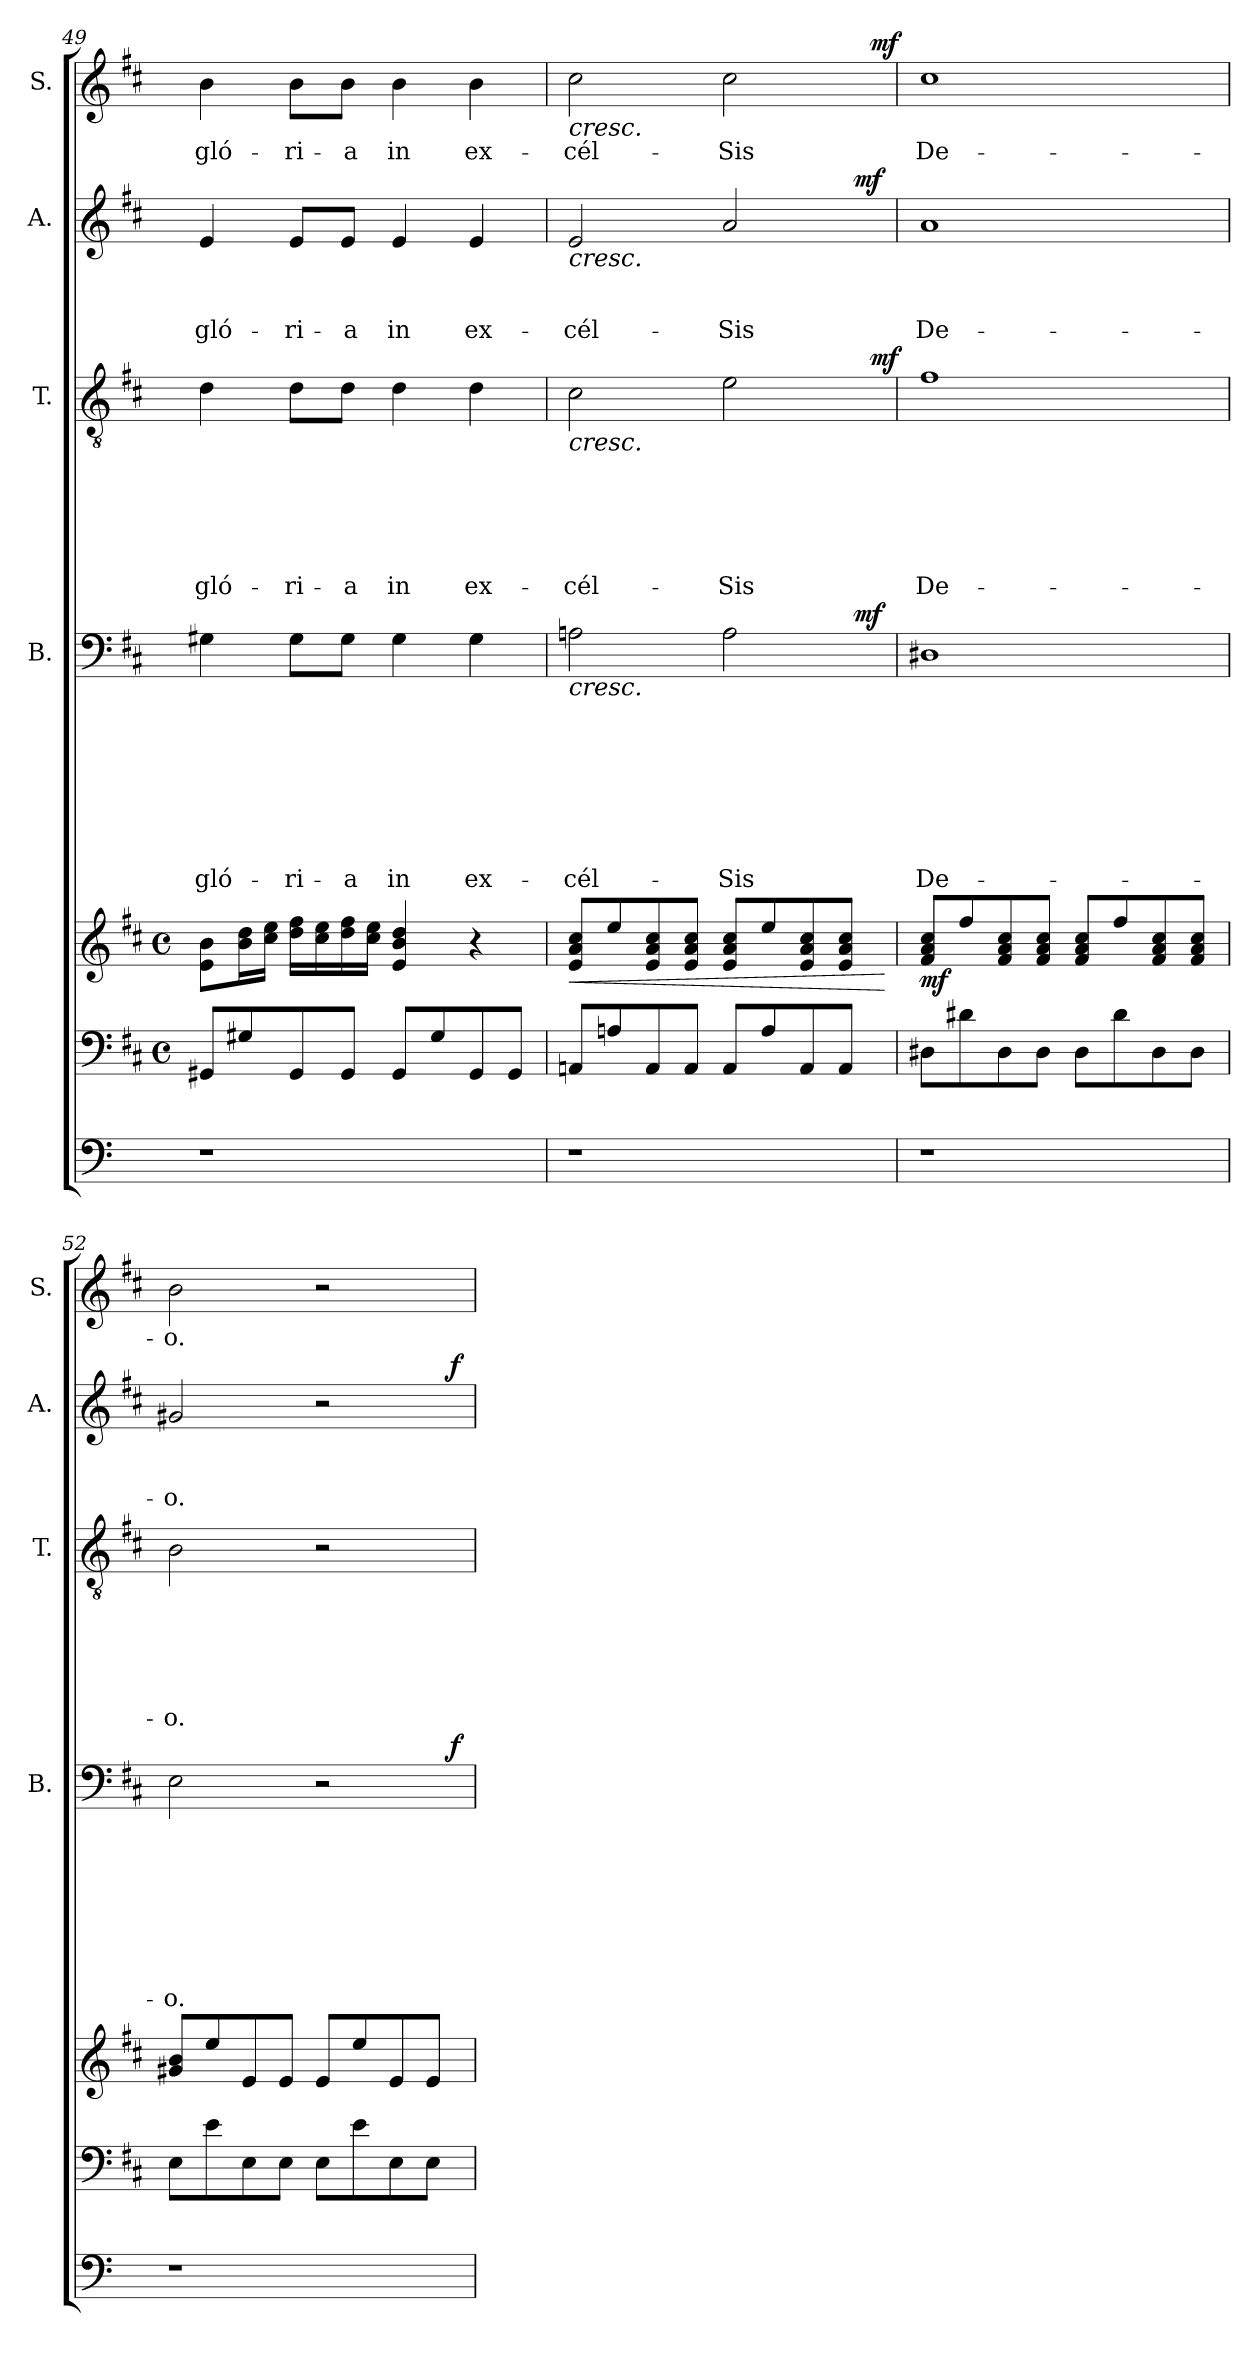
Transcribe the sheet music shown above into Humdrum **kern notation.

**kern	**kern	**kern	**dynam	**kern	**text	**text	**text	**text	**text	**text	**text	**text	**dynam	**kern	**text	**text	**text	**text	**text	**text	**dynam	**kern	**text	**text	**text	**dynam	**kern	**text	**dynam
*part7	*part6	*part5	*part5	*part4	*part4	*part4	*part4	*part4	*part4	*part4	*part4	*part4	*part4	*part3	*part3	*part3	*part3	*part3	*part3	*part3	*part3	*part2	*part2	*part2	*part2	*part2	*part1	*part1	*part1
*staff7	*staff6	*staff5	*staff5	*staff4	*staff4	*staff4	*staff4	*staff4	*staff4	*staff4	*staff4	*staff4	*staff4	*staff3	*staff3	*staff3	*staff3	*staff3	*staff3	*staff3	*staff3	*staff2	*staff2	*staff2	*staff2	*staff2	*staff1	*staff1	*staff1
*	*	*	*	*I"B.	*	*	*	*	*	*	*	*	*	*I"T.	*	*	*	*	*	*	*	*I"A.	*	*	*	*	*I"S.	*	*
*	*	*	*	*I'B.	*	*	*	*	*	*	*	*	*	*I'T.	*	*	*	*	*	*	*	*I'A.	*	*	*	*	*I'S.	*	*
*clefF4	*clefF4	*clefG2	*	*clefF4	*	*	*	*	*	*	*	*	*	*clefGv2	*	*	*	*	*	*	*	*clefG2	*	*	*	*	*clefG2	*	*
*	*ITrd1c2	*ITrd1c2	*	*ITrd1c2	*	*	*	*	*	*	*	*	*	*ITrd1c2	*	*	*	*	*	*	*	*ITrd1c2	*	*	*	*	*ITrd1c2	*	*
*k[]	*k[]	*k[]	*	*k[]	*	*	*	*	*	*	*	*	*	*k[]	*	*	*	*	*	*	*	*k[]	*	*	*	*	*k[]	*	*
*C:	*C:	*C:	*	*C:	*	*	*	*	*	*	*	*	*	*C:	*	*	*	*	*	*	*	*C:	*	*	*	*	*C:	*	*
*	*M4/4	*M4/4	*	*	*	*	*	*	*	*	*	*	*	*	*	*	*	*	*	*	*	*	*	*	*	*	*	*	*
*	*met(c)	*met(c)	*	*	*	*	*	*	*	*	*	*	*	*	*	*	*	*	*	*	*	*	*	*	*	*	*	*	*
=49	=49	=49	=49	=49	=49	=49	=49	=49	=49	=49	=49	=49	=49	=49	=49	=49	=49	=49	=49	=49	=49	=49	=49	=49	=49	=49	=49	=49	=49
!	!	!	!	!	!	!	!	!	!	!	!	!LO:LY:b	!	!	!	!	!	!	!	!LO:LY:b	!	!	!	!	!LO:LY:b	!	!	!LO:LY:b	!
1r	8FF#X/L	8d\ 8a\L	.	4F#X\	.	.	.	.	.	.	.	gló-	.	4c\	.	.	.	.	.	gló-	.	4d/	.	.	gló-	.	4a\	gló-	.
.	8F#X/	16a\ 16cc\L	.	.	.	.	.	.	.	.	.	.	.	.	.	.	.	.	.	.	.	.	.	.	.	.	.	.	.
.	.	16b\ 16dd\JJ	.	.	.	.	.	.	.	.	.	.	.	.	.	.	.	.	.	.	.	.	.	.	.	.	.	.	.
!	!	!	!	!	!	!	!	!	!	!	!	!LO:LY:b	!	!	!	!	!	!	!	!LO:LY:b	!	!	!	!	!LO:LY:b	!	!	!LO:LY:b	!
.	8FF#/	16cc\ 16ee\LL	.	8F#\L	.	.	.	.	.	.	.	-ri-	.	8c\L	.	.	.	.	.	-ri-	.	8d/L	.	.	-ri-	.	8a\L	-ri-	.
.	.	16b\ 16dd\	.	.	.	.	.	.	.	.	.	.	.	.	.	.	.	.	.	.	.	.	.	.	.	.	.	.	.
!	!	!	!	!	!	!	!	!	!	!	!	!LO:LY:b	!	!	!	!	!	!	!	!LO:LY:b	!	!	!	!	!LO:LY:b	!	!	!LO:LY:b	!
.	8FF#/J	16cc\ 16ee\	.	8F#\J	.	.	.	.	.	.	.	-a	.	8c\J	.	.	.	.	.	-a	.	8d/J	.	.	-a	.	8a\J	-a	.
.	.	16b\ 16dd\JJ	.	.	.	.	.	.	.	.	.	.	.	.	.	.	.	.	.	.	.	.	.	.	.	.	.	.	.
!	!	!	!	!	!	!	!	!	!	!	!	!LO:LY:b	!	!	!	!	!	!	!	!LO:LY:b	!	!	!	!	!LO:LY:b	!	!	!LO:LY:b	!
.	8FF#/L	4d/ 4a/ 4cc/	.	4F#\	.	.	.	.	.	.	.	in	.	4c\	.	.	.	.	.	in	.	4d/	.	.	in	.	4a\	in	.
.	8F#/	.	.	.	.	.	.	.	.	.	.	.	.	.	.	.	.	.	.	.	.	.	.	.	.	.	.	.	.
!	!	!	!	!	!	!	!	!	!	!	!	!LO:LY:b	!	!	!	!	!	!	!	!LO:LY:b	!	!	!	!	!LO:LY:b	!	!	!LO:LY:b	!
.	8FF#/	4r	.	4F#\	.	.	.	.	.	.	.	ex-	.	4c\	.	.	.	.	.	ex-	.	4d/	.	.	ex-	.	4a\	ex-	.
.	8FF#/J	.	.	.	.	.	.	.	.	.	.	.	.	.	.	.	.	.	.	.	.	.	.	.	.	.	.	.	.
!!LO:LB:g=z
=50	=50	=50	=50	=50	=50	=50	=50	=50	=50	=50	=50	=50	=50	=50	=50	=50	=50	=50	=50	=50	=50	=50	=50	=50	=50	=50	=50	=50	=50
!	!	!	!	!	!	!	!	!	!	!	!	!	!	!	!	!	!	!	!	!	!	!	!	!	!	!	!LO:TX:a:t=s3	!	!
!	!	!	!LO:HP:b	!	!	!	!	!	!	!	!	!LO:LY:b	!LO:HP:b	!	!	!	!	!	!	!LO:LY:b	!LO:HP:b	!	!	!	!LO:LY:b	!LO:HP:b	!	!LO:LY:b	!LO:HP:b
*	*	*	*	*^	*	*	*	*	*	*	*	*	*	*^	*	*	*	*	*	*	*	*^	*	*	*	*	*^	*	*
1r	8GGn/L	8d/ 8g/ 8b/L	<	2Gn\	2ryy	.	.	.	.	.	.	.	-cél-	<	2B\	2...ryy	.	.	.	.	.	-cél-	<	2d/	2ryy	.	.	-cél-	<	2b\	2...ryy	-cél-	<
.	8Gn/	8dd/	.	.	.	.	.	.	.	.	.	.	.	.	.	.	.	.	.	.	.	.	.	.	.	.	.	.	.	.	.	.	.
.	8GG/	8d/ 8g/ 8b/	.	.	.	.	.	.	.	.	.	.	.	.	.	.	.	.	.	.	.	.	.	.	.	.	.	.	.	.	.	.	.
.	8GG/J	8d/ 8g/ 8b/J	.	.	.	.	.	.	.	.	.	.	.	.	.	.	.	.	.	.	.	.	.	.	.	.	.	.	.	.	.	.	.
!	!	!	!	!	!	!	!	!	!	!	!	!	!LO:LY:b	!	!	!	!	!	!	!	!	!LO:LY:b	!	!	!	!	!	!LO:LY:b	!	!	!	!LO:LY:b	!
.	8GG/L	8d/ 8g/ 8b/L	.	2G\	4ryy	.	.	.	.	.	.	.	-Sis	.	2d\	.	.	.	.	.	.	-Sis	.	2g/	4ryy	.	.	-Sis	.	2b\	.	-Sis	.
.	8G/	8dd/	.	.	.	.	.	.	.	.	.	.	.	.	.	.	.	.	.	.	.	.	.	.	.	.	.	.	.	.	.	.	.
.	8GG/	8d/ 8g/ 8b/	.	.	8ryy	.	.	.	.	.	.	.	.	.	.	.	.	.	.	.	.	.	.	.	8ryy	.	.	.	.	.	.	.	.
.	8GG/J	8d/ 8g/ 8b/J	.	.	32ryy	.	.	.	.	.	.	.	.	.	.	.	.	.	.	.	.	.	.	.	32ryy	.	.	.	.	.	.	.	.
!	!	!	!	!	!	!	!	!	!	!	!	!	!	!LO:DY:a	!	!	!	!	!	!	!	!	!	!	!	!	!	!	!LO:DY:a	!	!	!	!
.	.	.	.	.	16.ryy	.	.	.	.	.	.	.	.	mf	.	.	.	.	.	.	.	.	.	.	16.ryy	.	.	.	mf	.	.	.	.
!	!	!	!	!	!	!	!	!	!	!	!	!	!	!	!	!	!	!	!	!	!	!	!LO:DY:a	!	!	!	!	!	!	!	!	!	!LO:DY:a
.	.	.	.	.	.	.	.	.	.	.	.	.	.	.	.	16ryy	.	.	.	.	.	.	mf	.	.	.	.	.	.	.	16ryy	.	mf
.	.	.	[	.	.	.	.	.	.	.	.	.	.	[	.	.	.	.	.	.	.	.	[	.	.	.	.	.	[	.	.	.	[
=51	=51	=51	=51	=51	=51	=51	=51	=51	=51	=51	=51	=51	=51	=51	=51	=51	=51	=51	=51	=51	=51	=51	=51	=51	=51	=51	=51	=51	=51	=51	=51	=51	=51
!	!	!	!LO:DY:b	!	!	!	!	!	!	!	!	!	!LO:LY:b	!	!	!	!	!	!	!	!	!LO:LY:b	!	!	!	!	!	!LO:LY:b	!	!	!	!LO:LY:b	!
*	*	*	*	*v	*v	*	*	*	*	*	*	*	*	*	*	*	*	*	*	*	*	*	*	*v	*v	*	*	*	*	*v	*v	*	*
*	*	*	*	*	*	*	*	*	*	*	*	*	*	*v	*v	*	*	*	*	*	*	*	*	*	*	*	*	*	*	*
1r	8C#X\L	8e/ 8g/ 8b/L	mf	1C#X	.	.	.	.	.	.	.	De-	.	1e	.	.	.	.	.	De-	.	1g	.	.	De-	.	1b	De-	.
.	8c#X\	8ee/	.	.	.	.	.	.	.	.	.	.	.	.	.	.	.	.	.	.	.	.	.	.	.	.	.	.	.
.	8C#\	8e/ 8g/ 8b/	.	.	.	.	.	.	.	.	.	.	.	.	.	.	.	.	.	.	.	.	.	.	.	.	.	.	.
.	8C#\J	8e/ 8g/ 8b/J	.	.	.	.	.	.	.	.	.	.	.	.	.	.	.	.	.	.	.	.	.	.	.	.	.	.	.
.	8C#\L	8e/ 8g/ 8b/L	.	.	.	.	.	.	.	.	.	.	.	.	.	.	.	.	.	.	.	.	.	.	.	.	.	.	.
.	8c#\	8ee/	.	.	.	.	.	.	.	.	.	.	.	.	.	.	.	.	.	.	.	.	.	.	.	.	.	.	.
.	8C#\	8e/ 8g/ 8b/	.	.	.	.	.	.	.	.	.	.	.	.	.	.	.	.	.	.	.	.	.	.	.	.	.	.	.
.	8C#\J	8e/ 8g/ 8b/J	.	.	.	.	.	.	.	.	.	.	.	.	.	.	.	.	.	.	.	.	.	.	.	.	.	.	.
=52	=52	=52	=52	=52	=52	=52	=52	=52	=52	=52	=52	=52	=52	=52	=52	=52	=52	=52	=52	=52	=52	=52	=52	=52	=52	=52	=52	=52	=52
!	!	!	!	!	!	!	!	!	!	!	!	!LO:LY:b	!	!	!	!	!	!	!	!LO:LY:b	!	!	!	!	!LO:LY:b	!	!	!LO:LY:b	!
*	*	*	*	*^	*	*	*	*	*	*	*	*	*	*	*	*	*	*	*	*	*	*^	*	*	*	*	*	*	*
1r	8D\L	8f#X/ 8a/L	.	2D\	2...ryy	.	.	.	.	.	.	.	-o.	.	2A\	.	.	.	.	.	-o.	.	2f#X/	2...ryy	.	.	-o.	.	2a\	-o.	.
.	8d\	8dd/	.	.	.	.	.	.	.	.	.	.	.	.	.	.	.	.	.	.	.	.	.	.	.	.	.	.	.	.	.
.	8D\	8d/	.	.	.	.	.	.	.	.	.	.	.	.	.	.	.	.	.	.	.	.	.	.	.	.	.	.	.	.	.
.	8D\J	8d/J	.	.	.	.	.	.	.	.	.	.	.	.	.	.	.	.	.	.	.	.	.	.	.	.	.	.	.	.	.
.	8D\L	8d/L	.	2r	.	.	.	.	.	.	.	.	.	.	2r	.	.	.	.	.	.	.	2r	.	.	.	.	.	2r	.	.
.	8d\	8dd/	.	.	.	.	.	.	.	.	.	.	.	.	.	.	.	.	.	.	.	.	.	.	.	.	.	.	.	.	.
.	8D\	8d/	.	.	.	.	.	.	.	.	.	.	.	.	.	.	.	.	.	.	.	.	.	.	.	.	.	.	.	.	.
.	8D\J	8d/J	.	.	.	.	.	.	.	.	.	.	.	.	.	.	.	.	.	.	.	.	.	.	.	.	.	.	.	.	.
!	!	!	!	!	!	!	!	!	!	!	!	!	!	!LO:DY:a	!	!	!	!	!	!	!	!	!	!	!	!	!	!LO:DY:a	!	!	!
.	.	.	.	.	16ryy	.	.	.	.	.	.	.	.	f	.	.	.	.	.	.	.	.	.	16ryy	.	.	.	f	.	.	.
*	*	*	*	*v	*v	*	*	*	*	*	*	*	*	*	*	*	*	*	*	*	*	*	*v	*v	*	*	*	*	*	*	*
=	=	=	=	=	=	=	=	=	=	=	=	=	=	=	=	=	=	=	=	=	=	=	=	=	=	=	=	=	=
*-	*-	*-	*-	*-	*-	*-	*-	*-	*-	*-	*-	*-	*-	*-	*-	*-	*-	*-	*-	*-	*-	*-	*-	*-	*-	*-	*-	*-	*-
